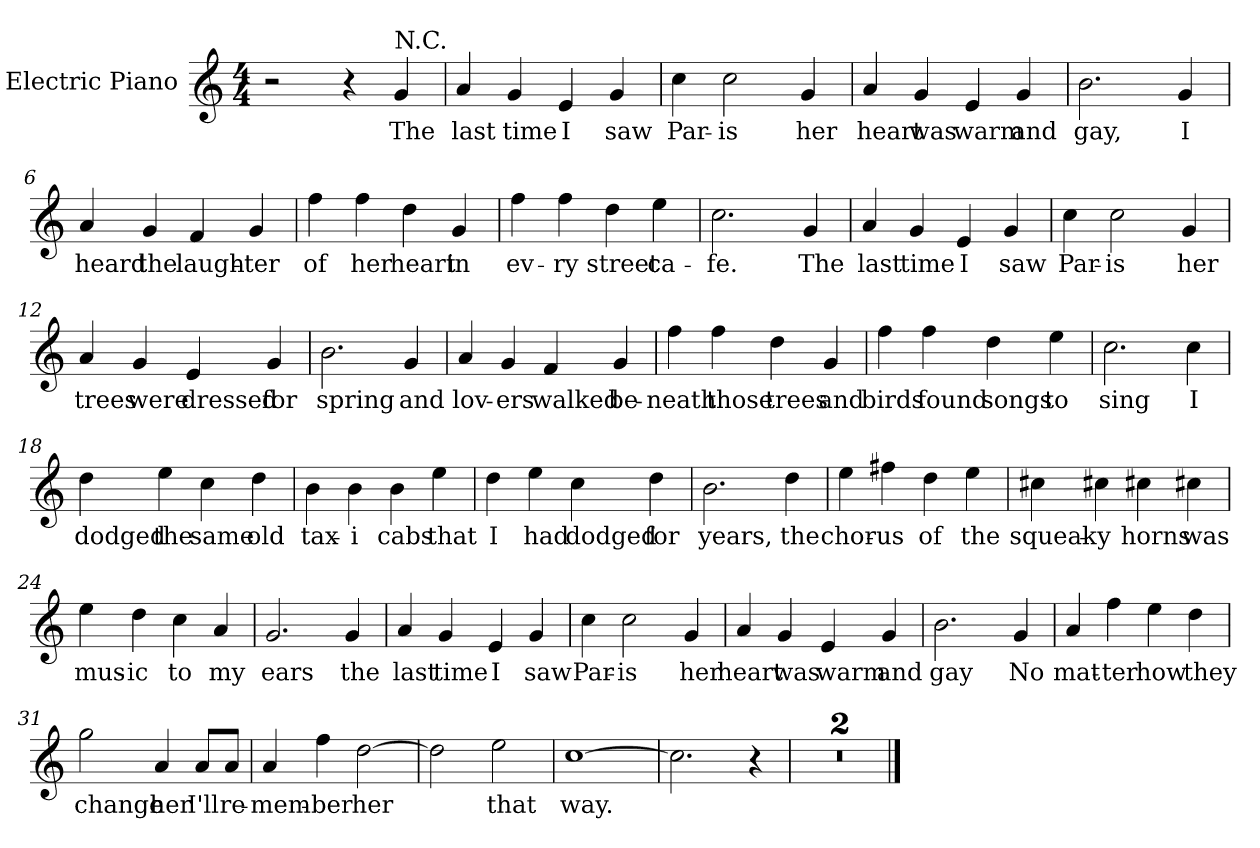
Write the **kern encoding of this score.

**kern	**text
*part1	*part1
*staff1	*staff1
*I"Electric Piano	*
*I'E.Pno	*
*clefG2	*
*k[]	*
*C:	*
*M4/4	*
=1	=1
2r	.
4r	.
!LO:TX:a:t=N.C.	!
4g/	The
=2	=2
4a/	last
4g/	time
4e/	I
4g/	saw
=3	=3
4cc\	Par-
2cc\	-is
4g/	her
=4	=4
4a/	heart
4g/	was
4e/	warm
4g/	and
=5	=5
2.b\	gay,
4g/	I
!!LO:LB:g=z
=6	=6
4a/	heard
4g/	the
4f/	laugh-
4g/	-ter
=7	=7
4ff\	of
4ff\	her
4dd\	heart
4g/	in
=8	=8
4ff\	ev-
4ff\	-ry
4dd\	street
4ee\	ca-
=9	=9
2.cc\	-fe.
4g/	The
=10	=10
4a/	last
4g/	time
4e/	I
4g/	saw
!!LO:LB:g=z
=11	=11
4cc\	Par-
2cc\	-is
4g/	her
=12	=12
4a/	trees
4g/	were
4e/	dressed
4g/	for
=13	=13
2.b\	spring
4g/	and
=14	=14
4a/	lov-
4g/	-ers
4f/	walked
4g/	be-
!!LO:LB:g=z
=15	=15
4ff\	-neath
4ff\	those
4dd\	trees
4g/	and
=16	=16
4ff\	birds
4ff\	found
4dd\	songs
4ee\	to
=17	=17
2.cc\	sing
4cc\	I
=18	=18
4dd\	dodged
4ee\	the
4cc\	same
4dd\	old
!!LO:LB:g=z
=19	=19
4b\	tax-
4b\	-i
4b\	cabs
4ee\	that
=20	=20
4dd\	I
4ee\	had
4cc\	dodged
4dd\	for
=21	=21
2.b\	years,
4dd\	the
=22	=22
4ee\	chor-
4ff#X\	-us
4dd\	of
4ee\	the
!!LO:LB:g=z
=23	=23
4cc#X\	squeak-
4cc#X\	-y
4cc#X\	horns
4cc#X\	was
=24	=24
4ee\	mus-
4dd\	-ic
4cc\	to
4a/	my
=25	=25
2.g/	ears
4g/	the
=26	=26
4a/	last
4g/	time
4e/	I
4g/	saw
=27	=27
4cc\	Par-
2cc\	-is
4g/	her
!!LO:LB:g=z
=28	=28
4a/	heart
4g/	was
4e/	warm
4g/	and
=29	=29
2.b\	gay
4g/	No
=30	=30
4a/	mat-
4ff\	-ter
4ee\	how
4dd\	they
=31	=31
2gg\	change
4a/	her
8a/L	I'll
8a/J	re-
!!LO:LB:g=z
=32	=32
4a/	-mem-
4ff\	-ber
[2dd\	her
=33	=33
2dd\]	.
2ee\	that
=34	=34
[1cc	way.
=35	=35
2.cc\]	.
4r	.
=36	=36
1r	.
=37	=37
1r	.
==	==
*-	*-
